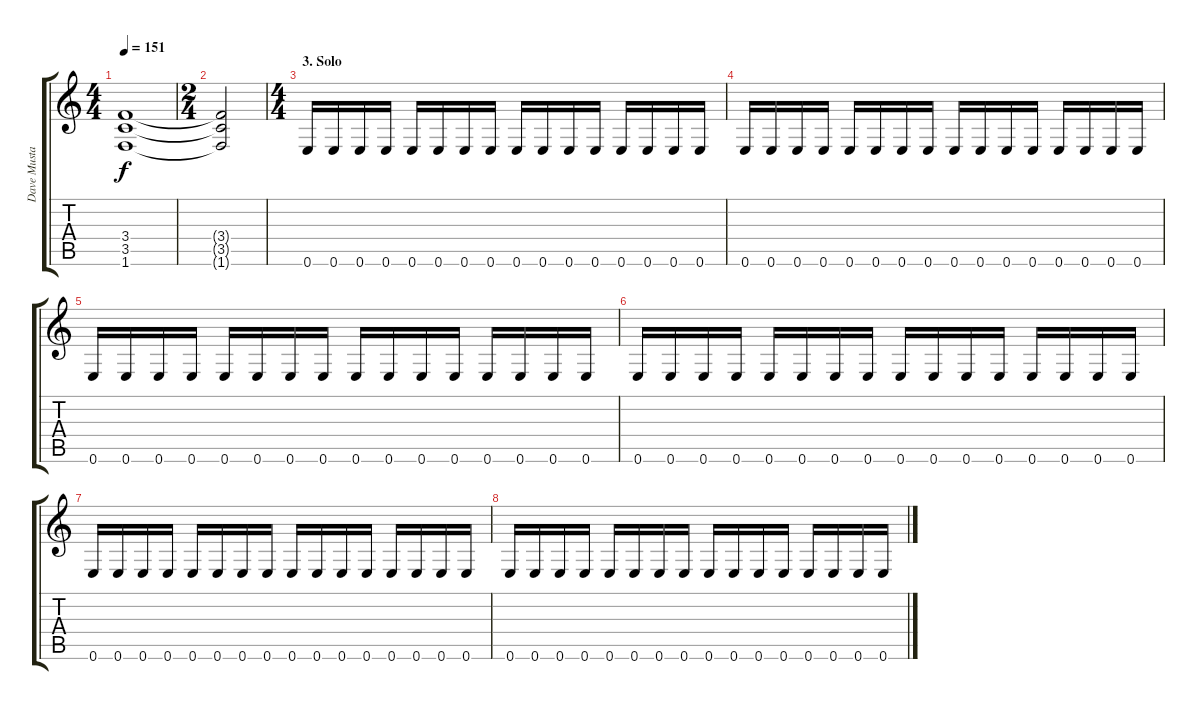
\track ("Dave Mustaine" "Dave Musta") {instrument distortionguitar}
\staff {score tabs}
\tuning (E4 B3 G3 D3 A2 E2) {hide}
\ts (4 4)
\tempo 151
\clef g2
\ks c
(3.4{t} 3.5{t} 1.6{t}).1{dy f} |
\ts (2 4)
(3.4{t} 3.5{t} 1.6{t}).2 |
\ts (4 4)
\section ("" "3. Solo")
0.6.16{volume 9} 0.6.16 0.6.16 0.6.16 0.6.16 0.6.16 0.6.16 0.6.16 0.6.16 0.6.16 0.6.16 0.6.16 0.6.16 0.6.16 0.6.16 0.6.16 |
0.6.16 0.6.16 0.6.16 0.6.16 0.6.16 0.6.16 0.6.16 0.6.16 0.6.16 0.6.16 0.6.16 0.6.16 0.6.16 0.6.16 0.6.16 0.6.16 |
0.6.16 0.6.16 0.6.16 0.6.16 0.6.16 0.6.16 0.6.16 0.6.16 0.6.16 0.6.16 0.6.16 0.6.16 0.6.16 0.6.16 0.6.16 0.6.16 |
0.6.16 0.6.16 0.6.16 0.6.16 0.6.16 0.6.16 0.6.16 0.6.16 0.6.16 0.6.16 0.6.16 0.6.16 0.6.16 0.6.16 0.6.16 0.6.16 |
0.6.16 0.6.16 0.6.16 0.6.16 0.6.16 0.6.16 0.6.16 0.6.16 0.6.16 0.6.16 0.6.16 0.6.16 0.6.16 0.6.16 0.6.16 0.6.16 |
0.6.16 0.6.16 0.6.16 0.6.16 0.6.16 0.6.16 0.6.16 0.6.16 0.6.16 0.6.16 0.6.16 0.6.16 0.6.16 0.6.16 0.6.16 0.6.16
